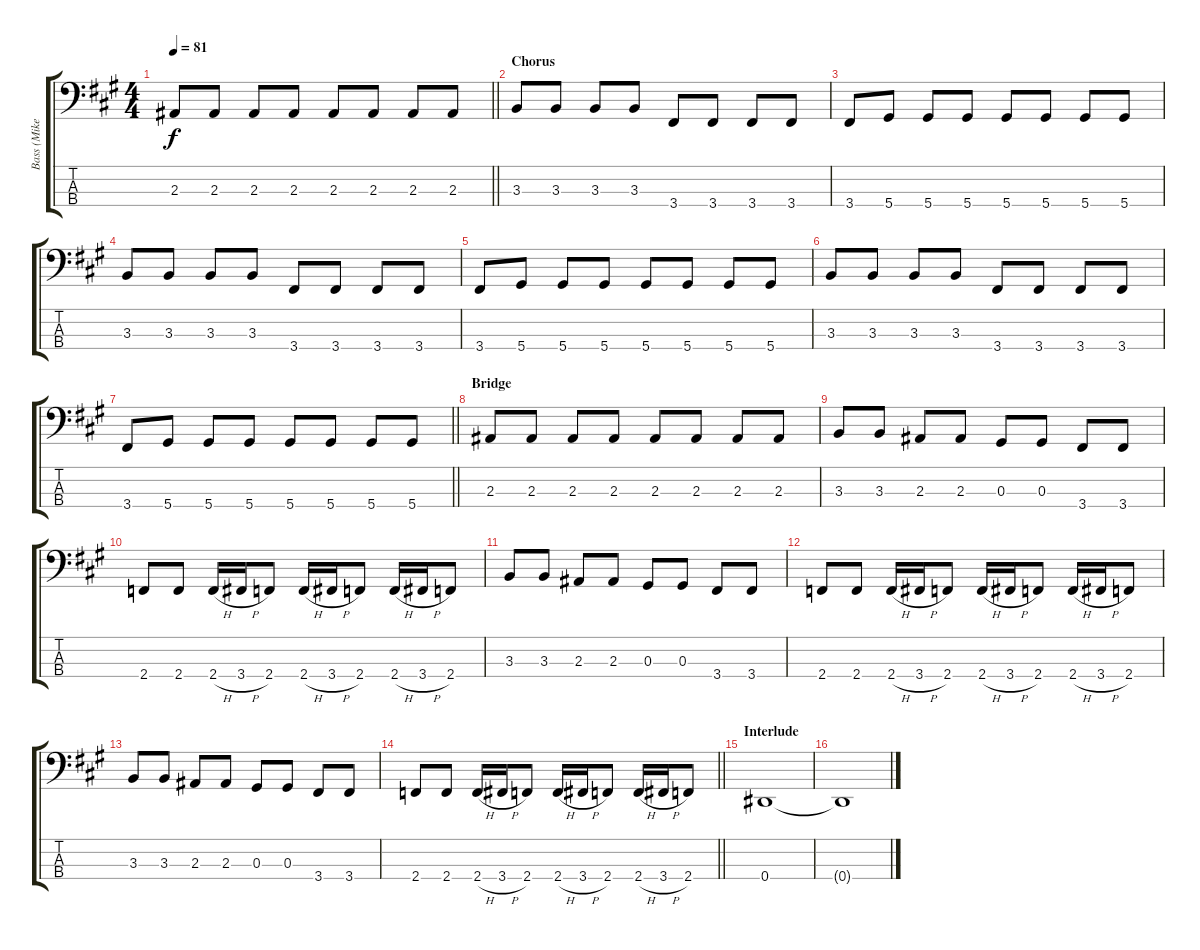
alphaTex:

\track ("Bass (Mike)" "Bass (Mike") {instrument electricbasspick}
\staff {score tabs}
\tuning (Gb2 Db2 Ab1 Eb1) {hide}
\ts (4 4)
\tempo 81
\clef f4
\barLineRight lightlight
\ks f#minor
2.3.8{dy f} 2.3.8 2.3.8 2.3.8 2.3.8 2.3.8 2.3.8 2.3.8 |
\section ("" "Chorus")
3.3.8 3.3.8 3.3.8 3.3.8 3.4.8 3.4.8 3.4.8 3.4.8 |
3.4.8 5.4.8 5.4.8 5.4.8 5.4.8 5.4.8 5.4.8 5.4.8 |
3.3.8 3.3.8 3.3.8 3.3.8 3.4.8 3.4.8 3.4.8 3.4.8 |
3.4.8 5.4.8 5.4.8 5.4.8 5.4.8 5.4.8 5.4.8 5.4.8 |
3.3.8 3.3.8 3.3.8 3.3.8 3.4.8 3.4.8 3.4.8 3.4.8 |
\barLineRight lightlight
3.4.8 5.4.8 5.4.8 5.4.8 5.4.8 5.4.8 5.4.8 5.4.8 |
\section ("" "Bridge")
2.3.8 2.3.8 2.3.8 2.3.8 2.3.8 2.3.8 2.3.8 2.3.8 |
3.3.8 3.3.8 2.3.8 2.3.8 0.3.8 0.3.8 3.4.8 3.4.8 |
2.4.8 2.4.8 2.4{h}.16 3.4{h}.16 2.4.8 2.4{h}.16 3.4{h}.16 2.4.8 2.4{h}.16 3.4{h}.16 2.4.8 |
3.3.8 3.3.8 2.3.8 2.3.8 0.3.8 0.3.8 3.4.8 3.4.8 |
2.4.8 2.4.8 2.4{h}.16 3.4{h}.16 2.4.8 2.4{h}.16 3.4{h}.16 2.4.8 2.4{h}.16 3.4{h}.16 2.4.8 |
3.3.8 3.3.8 2.3.8 2.3.8 0.3.8 0.3.8 3.4.8 3.4.8 |
\barLineRight lightlight
2.4.8 2.4.8 2.4{h}.16 3.4{h}.16 2.4.8 2.4{h}.16 3.4{h}.16 2.4.8 2.4{h}.16 3.4{h}.16 2.4.8 |
\section ("" "Interlude")
0.4.1 |
0.4{t}.1
